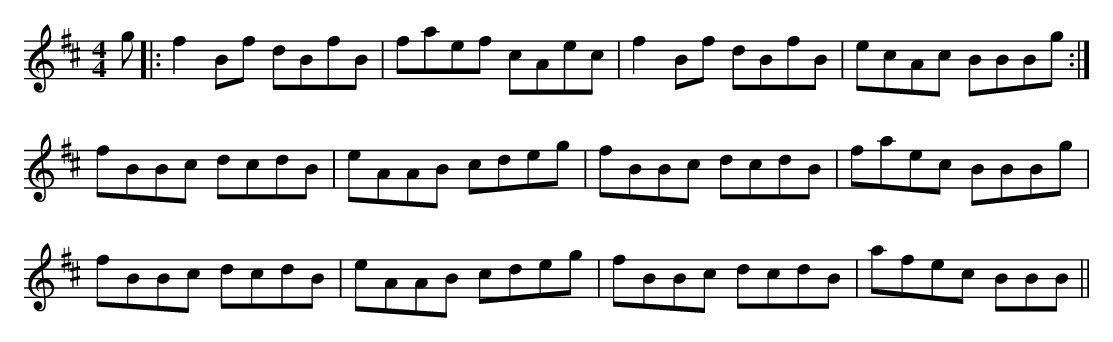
X:1
M:4/4
K:Bmin
g|:f2Bf dBfB|faef cAec|f2Bf dBfB|ecAc BBBg:|
fBBc dcdB|eAAB cdeg|fBBc dcdB|faec BBBg|
fBBc dcdB|eAAB cdeg|fBBc dcdB|afec BBB||
